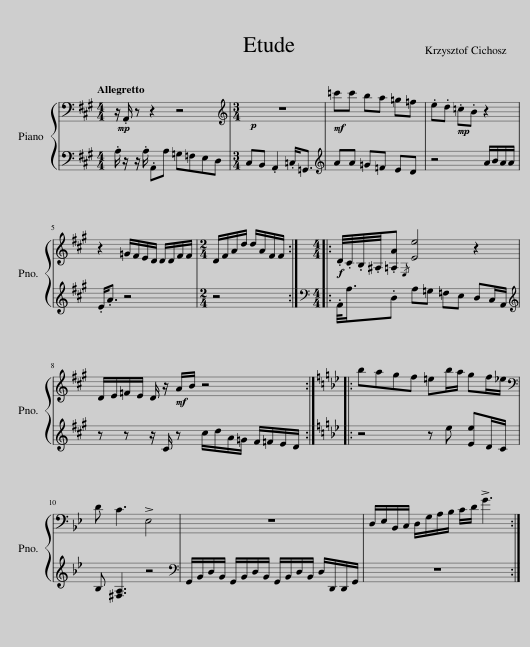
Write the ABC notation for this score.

X:1
%%score { 1 | 2 }
L:1/8
Q:1/4=120
M:4/4
I:linebreak $
K:A
V:1 bass
V:2 bass
V:1
!mp! z/ .A,,/ z z2 z4 |[M:3/4][K:treble]!p! z6 |!mf! =c'c' ba =g=f | .e.d!mp! .=c.B z2 |$ z2 =G/F/E/D/ D/D/F/F/ | %5
[M:2/4] D/F/A/d/ d/A/F/F/ ::[M:4/4]!f! .D/4.C/4.B,/4.^A,/4.[=A,A]{/E,} [Ee]4 z2 |$ D/E/=F/E/ D/ z/!mf! A/B/ z4 ::[K:Bb] bagf =eb/a/ gf/_e/ |$[K:bass] D C3 !>!E,4 | %10
 z8 | D,/E,/B,,/C,/ D,/G,/A,/B,/ C/D/ !>!G3 :| %12
V:2
 .A,/ z/ z/ .A,/ .A,,A, =G,=F,E,D, |[M:3/4] C,B,, .A,,2 .=C,<=G,, |[K:treble] AA =G=F ED | z4 A/B/A/A/ |$ .E<.A z4 | %5
[M:2/4] z4 ::[M:4/4][K:bass] .A,,/<A,/.D, A,=G, =F,E, D,C,/A,,/ |$[K:treble] z z z/ C/ z c/d/A/=G/ F/=F/E/D/ ::[K:Bb] z4 z e [Ee]D/C/ |$ B, [^F,A,]3 z4 | %10
[K:bass] G,,/B,,/D,/B,,/ G,,/B,,/D,/B,,/ G,,/B,,/D,/B,,/ D,/D,,/D,,/G,,/ | z8 :| %12
